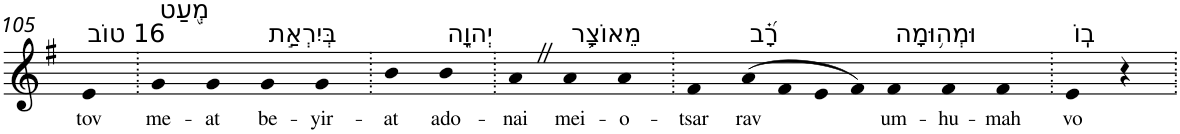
**kern	**text
*part1	*part1
*staff1	*staff1
*I"Piano	*
*I'Pno	*
!!LO:PB:g=z
*clefG2	*
*k[f#]	*
*G:	*
=105	=105
!LO:TX:a:t=16 טוֹב	!
!	!LO:LY:b
4e	tov
=106.	=106.
!LO:TX:a:t=מְ֭עַט	!
!	!LO:LY:b
4g	me-
!	!LO:LY:b
4g	-at
!LO:TX:a:t=בְּיִרְאַ֣ת	!
!	!LO:LY:b
4g	be-
!	!LO:LY:b
4g	-yir-
=107.	=107.
!	!LO:LY:b
4b	-at
!LO:TX:a:t=יְהוָ֑ה	!
!	!LO:LY:b
4b	ado-
=108.	=108.
!	!LO:LY:b
4aZ	-nai
!LO:TX:a:t=מֵאוֹצָ֥ר	!
!	!LO:LY:b
4a	mei-
!	!LO:LY:b
4a	-o-
=109.	=109.
!	!LO:LY:b
4f#	-tsar
!LO:TX:a:t=רָ֝֗ב	!
!	!LO:LY:b
(>8a	rav
8f#	.
8e	.
8f#)	.
!LO:TX:a:t=וּמְה֥וּמָה	!
!	!LO:LY:b
4f#	um-
!	!LO:LY:b
4f#	-hu-
!	!LO:LY:b
4f#	-mah
=110.	=110.
!LO:TX:a:t=בֽוֹ	!
!	!LO:LY:b
4e	vo
4r	.
=.	=.
*-	*-
